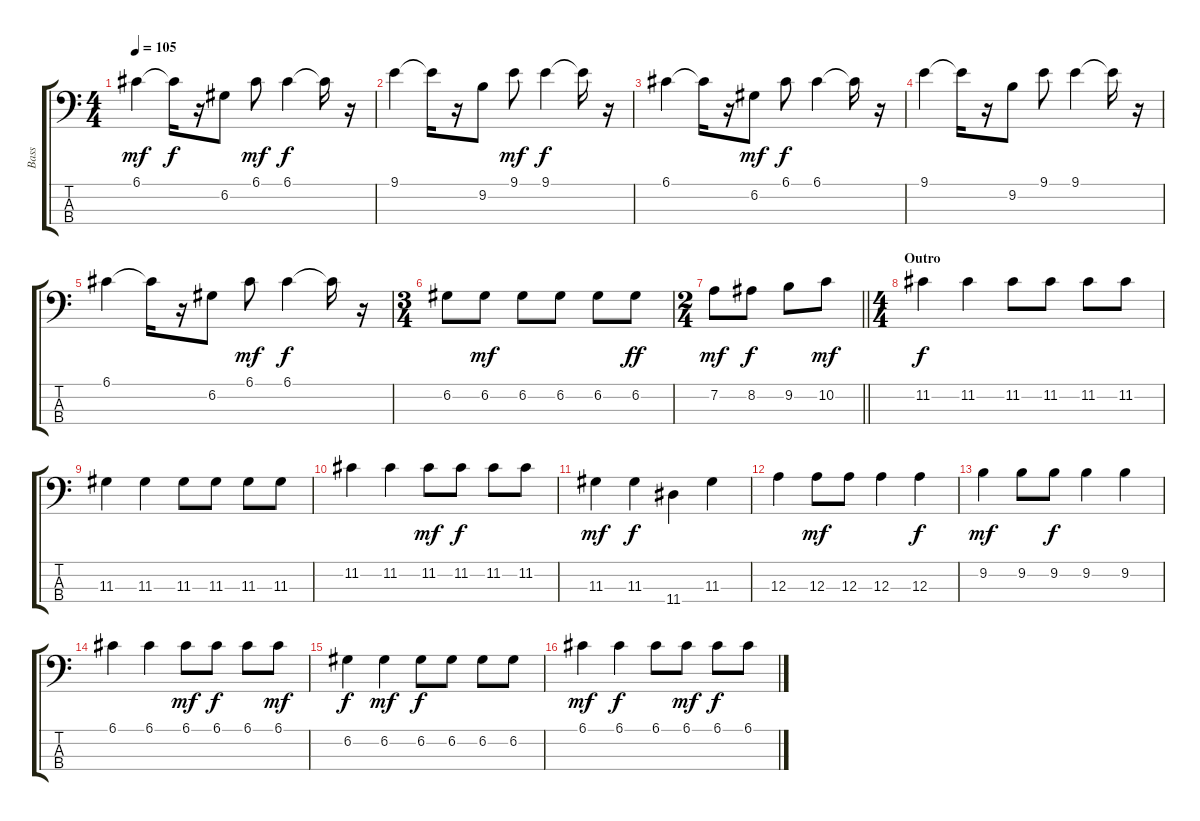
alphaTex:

\track ("Bass    " "Bass    ") {instrument acousticbass}
\staff {score tabs}
\tuning (G2 D2 A1 E1) {hide}
\ts (4 4)
\tempo 105
\clef f4
\ks c
6.1.4{dy mf} 6.1{t}.16{dy f} r.16 6.2.8 6.1.8{dy mf} 6.1.4{dy f} 6.1{t}.16 r.16 |
9.1.4 9.1{t}.16 r.16 9.2.8 9.1.8{dy mf} 9.1.4{dy f} 9.1{t}.16 r.16 |
6.1.4 6.1{t}.16 r.16 6.2.8{dy mf} 6.1.8{dy f} 6.1.4 6.1{t}.16 r.16 |
9.1.4 9.1{t}.16 r.16 9.2.8 9.1.8 9.1.4 9.1{t}.16 r.16 |
6.1.4 6.1{t}.16 r.16 6.2.8 6.1.8{dy mf} 6.1.4{dy f} 6.1{t}.16 r.16 |
\ts (3 4)
6.2.8 6.2.8{dy mf} 6.2.8 6.2.8 6.2.8 6.2.8{dy ff} |
\ts (2 4)
\barLineRight lightlight
7.2.8{dy mf} 8.2.8{dy f} 9.2.8 10.2.8{dy mf} |
\ts (4 4)
\section ("" "Outro")
11.2.4{dy f} 11.2.4 11.2.8 11.2.8 11.2.8 11.2.8 |
11.3.4 11.3.4 11.3.8 11.3.8 11.3.8 11.3.8 |
11.2.4 11.2.4 11.2.8{dy mf} 11.2.8{dy f} 11.2.8 11.2.8 |
11.3.4{dy mf} 11.3.4{dy f} 11.4.4 11.3.4 |
12.3.4 12.3.8{dy mf} 12.3.8 12.3.4 12.3.4{dy f} |
9.2.4{dy mf} 9.2.8 9.2.8{dy f} 9.2.4 9.2.4 |
6.1.4 6.1.4 6.1.8{dy mf} 6.1.8{dy f} 6.1.8 6.1.8{dy mf} |
6.2.4{dy f} 6.2.4{dy mf} 6.2.8{dy f} 6.2.8 6.2.8 6.2.8 |
6.1.4{dy mf} 6.1.4{dy f} 6.1.8 6.1.8{dy mf} 6.1.8{dy f} 6.1.8
